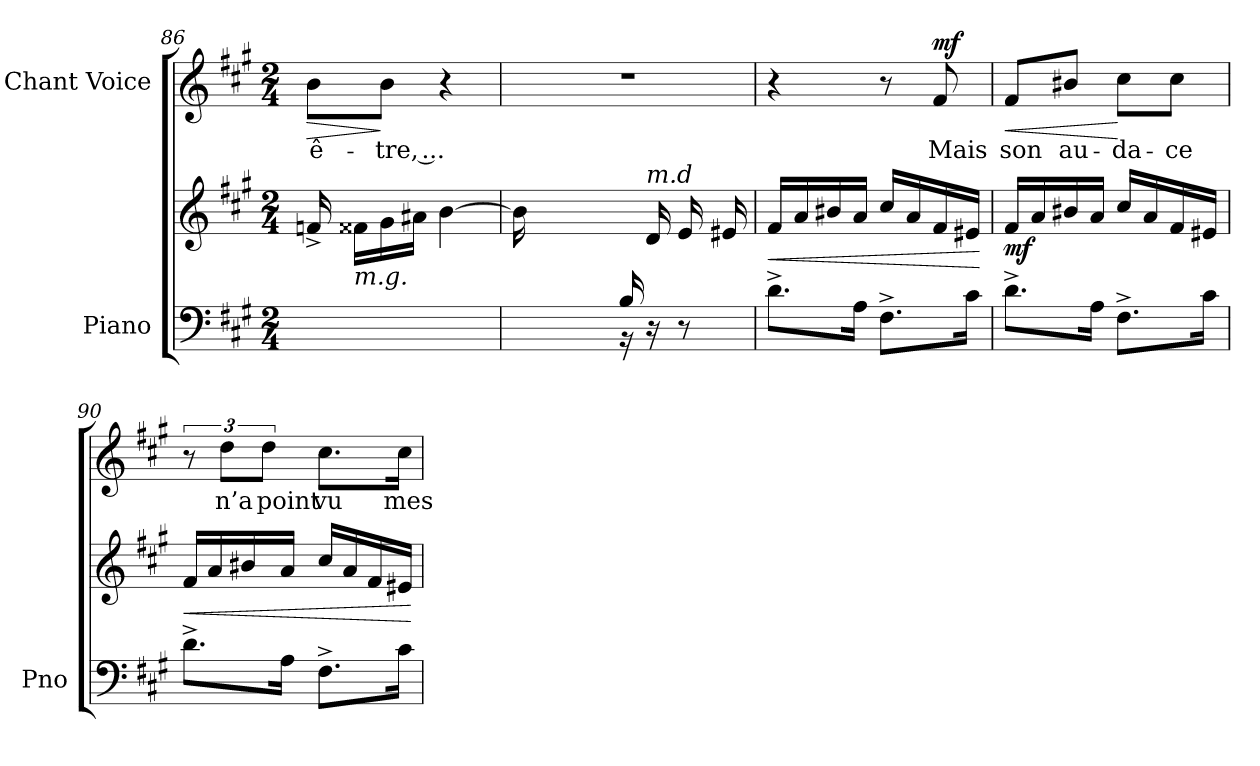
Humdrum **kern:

**kern	**kern	**dynam	**kern	**text	**dynam
*part2	*part2	*part2	*part1	*part1	*part1
*staff3	*staff2	*staff2/3	*staff1	*staff1	*staff1
*I"Piano	*	*	*I"Chant Voice	*	*
*I'Pno	*	*	*	*	*
*clefF4	*clefG2	*	*clefG2	*	*
*k[f#c#g#]	*k[f#c#g#]	*	*k[f#c#g#]	*	*
*M2/4	*M2/4	*	*M2/4	*	*
=86	=86	=86	=86	=86	=86
!	!	!	!	!LO:LY:b	!LO:HP:b
16ryy	16fn^/	.	8b\L	-ê-	>
!	!LO:TX:b:i:t=m.g.	!	!	!	!
16ryy	16f##X\LL	.	.	.	.
!	!	!	!	!LO:LY:b	!
8ryy	16g#\	.	8b\J	-tre, ...	]
.	16a#X\JJ	.	.	.	.
4ryy	[4b\	.	4r	.	.
=87	=87	=87	=87	=87	=87
*^	*	*	*	*	*
16ryy	4ryy	16b\LL]	.	2r	.	.
16A#X/	.	4ryy	.	.	.	.
16B/	.	.	.	.	.	.
16A#/JJ	.	.	.	.	.	.
16B/	16r	.	.	.	.	.
!	!	!LO:TX:a:i:t=m.d	!	!	!	!
8.ryy	16r	16d/LL	.	.	.	.
.	8r	16e/	.	.	.	.
.	.	16e#X/JJ	.	.	.	.
*v	*v	*	*	*	*	*
!!LO:PB:g=z
=88	=88	=88	=88	=88	=88
!	!	!LO:HP:b	!	!	!
8.d^\L	16f#/LL	<	4r	.	.
.	16a/	.	.	.	.
.	16b#X/	.	.	.	.
16A\Jk	16a/JJ	.	.	.	.
8.F#^\L	16cc#/LL	.	8r	.	.
.	16a/	.	.	.	.
!	!	!	!	!LO:LY:b	!LO:DY:a
.	16f#/	.	8f#/	Mais	mf
16c#\Jk	16e#X/JJ	.	.	.	.
.	.	[	.	.	.
=89	=89	=89	=89	=89	=89
!	!	!LO:DY:b	!	!LO:LY:b	!LO:HP:b
8.d^\L	16f#/LL	mf	8f#/L	son	<
.	16a/	.	.	.	.
!	!	!	!	!LO:LY:b	!
.	16b#X/	.	8b#X/J	au-	.
16A\Jk	16a/JJ	.	.	.	.
!	!	!	!	!LO:LY:b	!
8.F#^\L	16cc#/LL	.	8cc#\L	-da-	[
.	16a/	.	.	.	.
!	!	!	!	!LO:LY:b	!
.	16f#/	.	8cc#\J	-ce	.
16c#\Jk	16e#X/JJ	.	.	.	.
=90	=90	=90	=90	=90	=90
!	!	!LO:HP:b	!	!	!
8.d^\L	16f#/LL	<	12r	.	.
.	16a/	.	.	.	.
!	!	!	!	!LO:LY:b	!
.	.	.	12dd\L	n’a	.
.	16b#X/	.	.	.	.
!	!	!	!	!LO:LY:b	!
.	.	.	12dd\J	point	.
16A\Jk	16a/JJ	.	.	.	.
!	!	!	!	!LO:LY:b	!
8.F#^\L	16cc#/LL	.	8.cc#\L	vu	.
.	16a/	.	.	.	.
.	16f#/	.	.	.	.
!	!	!	!	!LO:LY:b	!
16c#\Jk	16e#X/JJ	.	16cc#\Jk	mes	.
.	.	[	.	.	.
=	=	=	=	=	=
*-	*-	*-	*-	*-	*-
